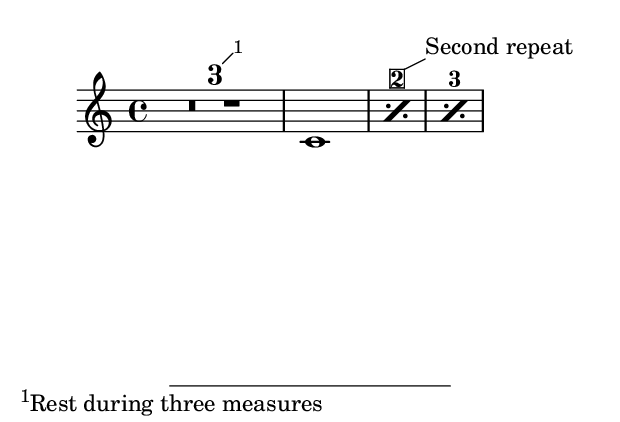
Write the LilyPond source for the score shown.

%% Generated by lilypond-book
%% Options: [exampleindent=10.16\mm,indent=0\mm,line-width=160\mm,paper-height=845.047\pt,paper-width=597.508\pt,papersize='(cons (* 597.508 pt) (* 845.047 pt))]
\include "lilypond-book-preamble.ly"


% ****************************************************************
% Start cut-&-pastable-section
% ****************************************************************

#(ly:set-option 'eps-box-padding 3.000000)



\paper {
  #(set-paper-size '(cons (* 597.508 pt) (* 845.047 pt)))
  indent = 0\mm
  line-width = 160\mm
  % offset the left padding, also add 1mm as lilypond creates cropped
  % images with a little space on the right
  line-width = #(- line-width (* mm  3.000000) (* mm 1))
}

\layout {
  
}




% ****************************************************************
% ly snippet:
% ****************************************************************
\sourcefilename "/lilypond-2.26.0/input/regression/footnote-balloon-on-counter.ly"
\sourcefileline 0
\version "2.23.6"

\header {
  texidoc = "Balloons and footnotes on multi-measure rest numbers and
percent repeat counters are correctly placed."
}

\book {
  \markup \vspace #1
  \paper {
    #(set-paper-size "a7landscape")
  }
  \new Score \with {
    \consists Balloon_engraver
    countPercentRepeats = ##t
  }
  \compressMMRests {
    \footnote #'(1 . 1) "Rest during three measures" MultiMeasureRestNumber
    R1*3
    \after 1 \balloonGrobText PercentRepeatCounter #'(2 . 1) "Second repeat"
    \repeat percent 3 { c'1 }
  }
}



% ****************************************************************
% end ly snippet
% ****************************************************************
